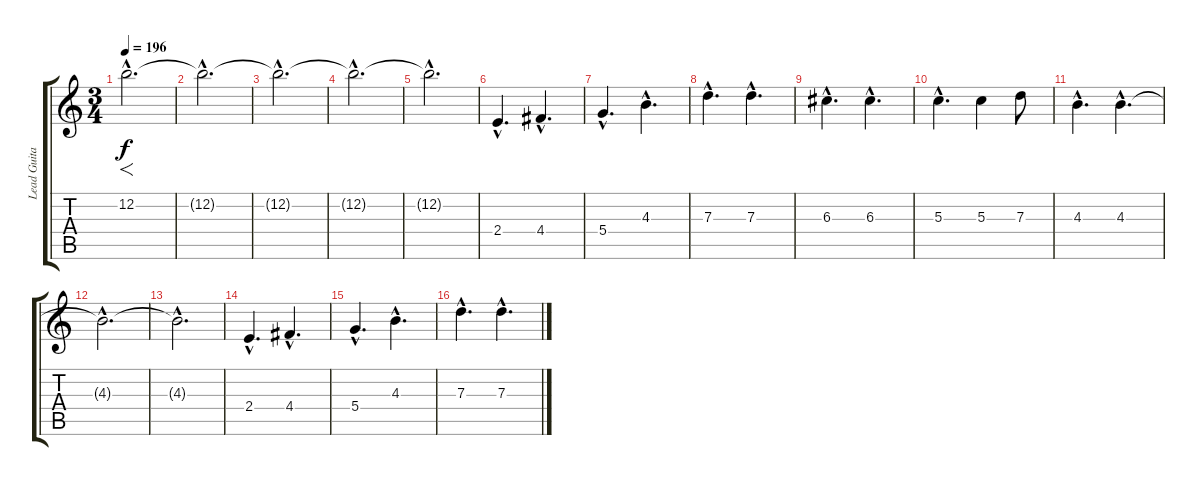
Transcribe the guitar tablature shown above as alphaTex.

\track ("Lead Guitar" "Lead Guita") {instrument overdrivenguitar}
\staff {score tabs}
\tuning (E4 B3 G3 D3 A2 E2) {hide}
\ts (3 4)
\tempo 196
\clef g2
\ks c
12.2{hac}.2{f d dy f volume 8 balance 4} |
12.2{hac t}.2{d volume 10} |
12.2{hac t}.2{d volume 12} |
12.2{hac t}.2{d volume 14} |
12.2{hac t}.2{d volume 15} |
2.4{hac}.4{d volume 16 balance 4} 4.4{hac}.4{d} |
5.4{hac}.4{d} 4.3{hac}.4{d} |
7.3{hac}.4{d} 7.3{hac}.4{d} |
6.3{hac}.4{d} 6.3{hac}.4{d} |
5.3{hac}.4{d} 5.3.4 7.3.8 |
4.3{hac}.4{d} 4.3{hac}.4{d} |
4.3{hac t}.2{d} |
4.3{hac t}.2{d} |
2.4{hac}.4{d volume 16 balance 4} 4.4{hac}.4{d} |
5.4{hac}.4{d} 4.3{hac}.4{d} |
7.3{hac}.4{d} 7.3{hac}.4{d}
